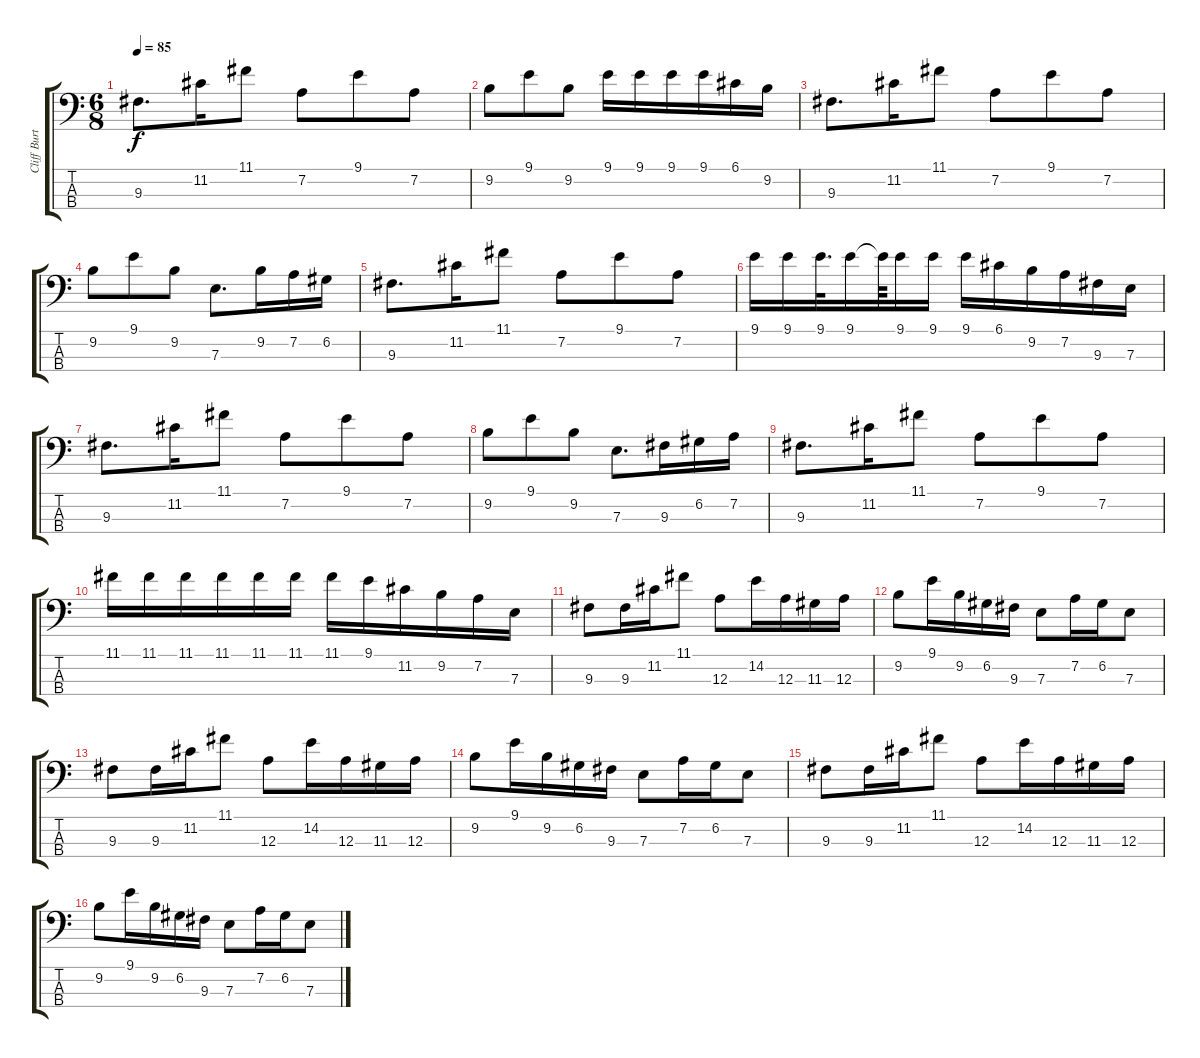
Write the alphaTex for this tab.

\track ("Cliff Burton" "Cliff Burt") {instrument electricbassfinger}
\staff {score tabs}
\tuning (G2 D2 A1 E1) {hide}
\ts (6 8)
\tempo 85
\clef f4
\ks c
9.3.8{d dy f} 11.2.16 11.1.8 7.2.8 9.1.8 7.2.8 |
9.2.8 9.1.8 9.2.8 9.1.16 9.1.16 9.1.16 9.1.16 6.1.16 9.2.16 |
9.3.8{d} 11.2.16 11.1.8 7.2.8 9.1.8 7.2.8 |
9.2.8 9.1.8 9.2.8 7.3.8{d} 9.2.16 7.2.16 6.2.16 |
9.3.8{d} 11.2.16 11.1.8 7.2.8 9.1.8 7.2.8 |
9.1.16 9.1.16 9.1.32{d} 9.1.16 9.1{t}.64 9.1.16 9.1.16 9.1.16 6.1.16 9.2.16 7.2.16 9.3.16 7.3.16 |
9.3.8{d} 11.2.16 11.1.8 7.2.8 9.1.8 7.2.8 |
9.2.8 9.1.8 9.2.8 7.3.8{d} 9.3.16 6.2.16 7.2.16 |
9.3.8{d} 11.2.16 11.1.8 7.2.8 9.1.8 7.2.8 |
11.1.16 11.1.16 11.1.16 11.1.16 11.1.16 11.1.16 11.1.16 9.1.16 11.2.16 9.2.16 7.2.16 7.3.16 |
9.3.8 9.3.16 11.2.16 11.1.8 12.3.8 14.2.16 12.3.16 11.3.16 12.3.16 |
9.2.8 9.1.16 9.2.16 6.2.16 9.3.16 7.3.8 7.2.16 6.2.16 7.3.8 |
9.3.8 9.3.16 11.2.16 11.1.8 12.3.8 14.2.16 12.3.16 11.3.16 12.3.16 |
9.2.8 9.1.16 9.2.16 6.2.16 9.3.16 7.3.8 7.2.16 6.2.16 7.3.8 |
9.3.8 9.3.16 11.2.16 11.1.8 12.3.8 14.2.16 12.3.16 11.3.16 12.3.16 |
9.2.8 9.1.16 9.2.16 6.2.16 9.3.16 7.3.8 7.2.16 6.2.16 7.3.8
